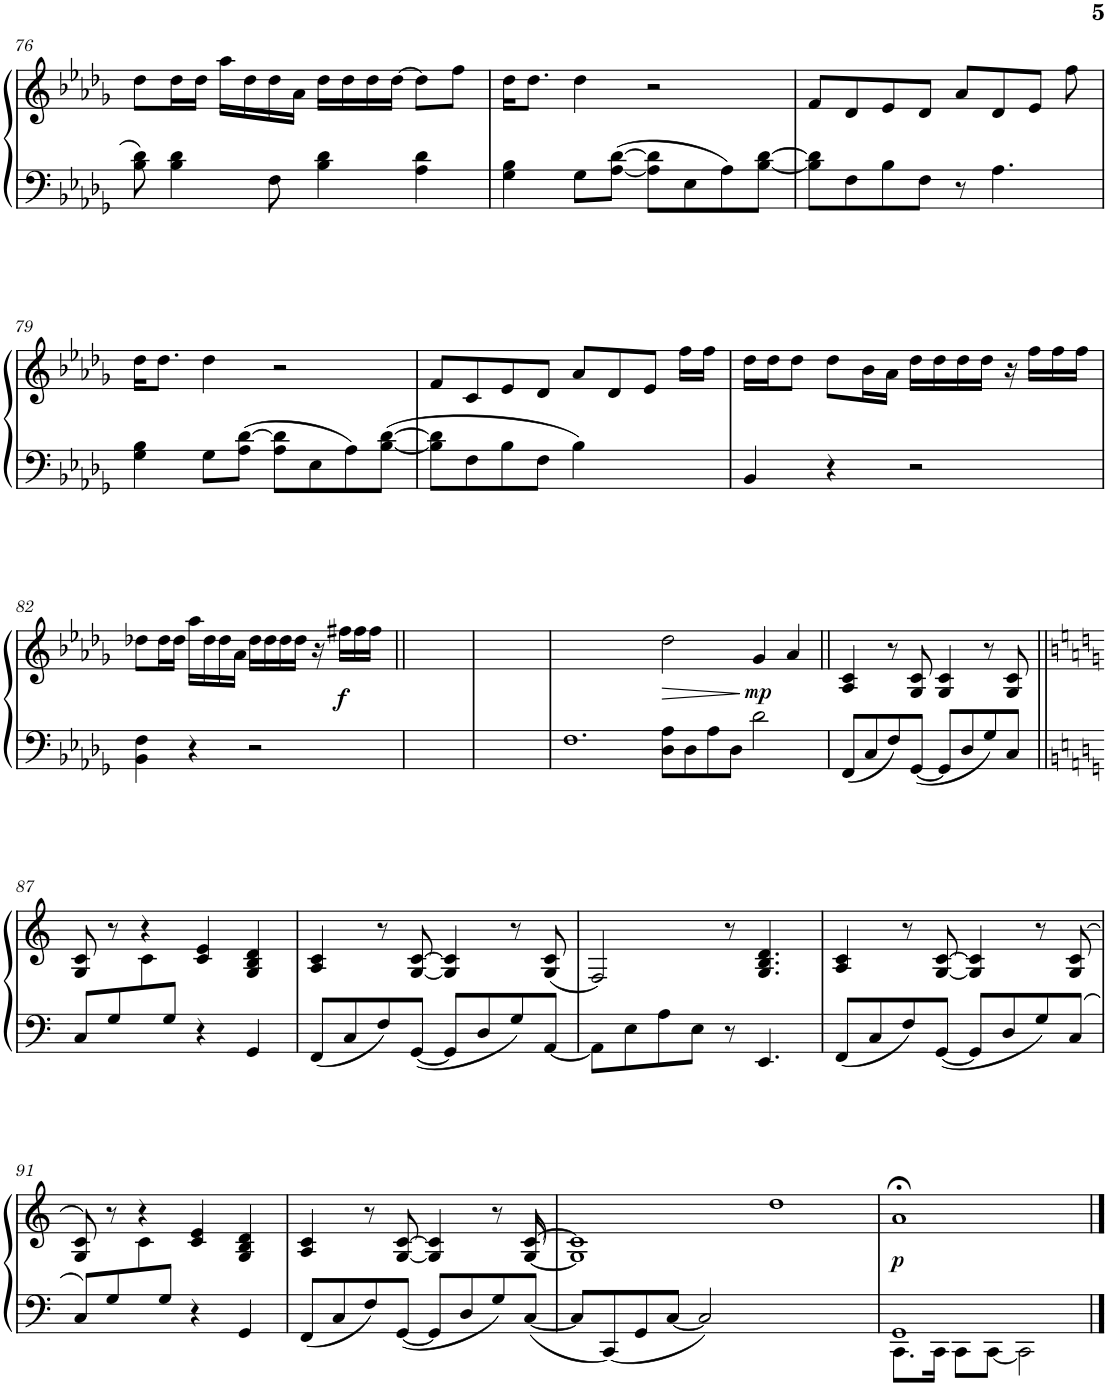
**kern	**kern	**dynam
*part1	*part1	*part1
*staff2	*staff1	*staff1/2
*I"Piano	*	*
*I'Pno	*	*
!!LO:PB:g=z
*clefF4	*clefG2	*
*k[b-e-a-d-g-]	*k[b-e-a-d-g-]	*
*M4/4	*M4/4	*
*met(c)	*met(c)	*
=76	=76	=76
8B-\ 8d-\	8dd-\L	.
4B-\ 4d-\	16dd-\L	.
.	16dd-\JJ	.
.	16aa-\LL	.
.	16dd-\	.
8F\	16dd-\	.
.	16a-\JJ	.
4B-\ 4d-\	16dd-\LL	.
.	16dd-\	.
.	16dd-\	.
.	[>16dd-\JJ	.
4A-\ 4d-\	8dd-\L]	.
.	8ff\J	.
=77	=77	=77
4G-\ 4B-\	16dd-\KL	.
.	8.dd-\J	.
8G-\L	4dd-\	.
[<8A-\ [>8d-\J	.	.
8A-\] 8d-\]L	2r	.
8E-\	.	.
8A-\	.	.
[<8B-\ [>8d-\J	.	.
=78	=78	=78
8B-\] 8d-\]L	8f/L	.
8F\	8d-/	.
8B-\	8e-/	.
8F\J	8d-/J	.
8r	8a-/L	.
4.A-\	8d-/	.
.	8e-/J	.
.	8ff\	.
!!LO:LB:g=z
=79	=79	=79
4G-\ 4B-\	16dd-\KL	.
.	8.dd-\J	.
8G-\L	4dd-\	.
8A-\ [>8d-\J	.	.
8A-\ 8d-\]L	2r	.
8E-\	.	.
8A-\	.	.
[<8B-\ [>8d-\J	.	.
=80	=80	=80
8B-\] 8d-\]L	8f/L	.
8F\	8c/	.
8B-\	8e-/	.
8F\J	8d-/J	.
4B-\	8a-/L	.
.	8d-/	.
4ryy	8e-/J	.
.	16ff\LL	.
.	16ff\JJ	.
=81	=81	=81
4BB-/	16dd-\LL	.
.	16dd-\J	.
.	8dd-\J	.
4r	8dd-\L	.
.	16b-\L	.
.	16a-\JJ	.
2r	16dd-\LL	.
.	16dd-\	.
.	16dd-\	.
.	16dd-\JJ	.
.	16r	.
.	16ff\LL	.
.	16ff\	.
.	16ff\JJ	.
!!LO:LB:g=z
=82	=82	=82
4BB-\ 4F\	8dd-X\L	.
.	16dd-\L	.
.	16dd-\JJ	.
4r	16aa-\LL	.
.	16dd-\	.
.	16dd-\	.
.	16a-\JJ	.
2r	16dd-\LL	.
.	16dd-\	.
.	16dd-\	.
.	16dd-\JJ	.
.	16r	.
!	!	!LO:DY:b
.	16ff#X\LL	f
.	16ff#\	.
.	16ff#\JJ	.
=83||	=83||	=83||
1ryy	1ryy	.
=84	=84	=84
1ryy	1ryy	.
=85	=85	=85
[1F	1ryy	.
2ryy	2ryy	.
!	!	!LO:HP:b
8D-\ 8A-\L	2dd-\	>
8D-\	.	.
8A-\	.	.
8D-\J	.	.
!	!	!LO:DY:n=1:b
2d-\	4g-/	] mp
.	4a-/	.
=86||	=86||	=86||
8FF/L	4A-/ 4c/	.
2F]	.	.
.	2ryy	.
8C/	.	.
8F/	8r	.
[<8GG-/J	8G-/ 8c/	.
8GG-/L]	4G-/ 4c/	.
8D-/	.	.
8G-/	8r	.
8C/J	8G-/ 8c/	.
!!LO:LB:g=z
=87||	=87||	=87||
*k[]	*k[]	*
*	*^	*
8C/L	8G/ 8c/	4ryy	.
8G/	8r	.	.
8ryy	4r	8c\	.
8G/J	.	2ryy	.
4r	4c/ 4e/	.	.
4GG/	4G/ 4B/ 4d/	.	.
.	.	8ryy	.
*	*v	*v	*
=88	=88	=88
8FF/L	4A/ 4c/	.
8C/	.	.
8F/	8r	.
[<8GG/J	[<8G/ [>8c/	.
8GG/L]	4G/] 4c/]	.
8D/	.	.
8G/	8r	.
[<8AA/J	(<8G/ 8c/	.
=89	=89	=89
8AA\L]	2F/)	.
8E\	.	.
8A\	.	.
8E\J	.	.
8r	8r	.
4.EE/	4.G/ 4.B/ 4.d/	.
=90	=90	=90
8FF/L	4A/ 4c/	.
8C/	.	.
8F/	8r	.
[<8GG/J	[<8G/ [>8c/	.
8GG/L]	4G/] 4c/]	.
8D/	.	.
8G/	8r	.
8C/J	(>8G/ 8c/	.
!!LO:LB:g=z
=91	=91	=91
*	*^	*
8C/L	8G/ 8c/)	4ryy	.
8G/	8r	.	.
8ryy	4r	8c\	.
8G/J	.	2ryy	.
4r	4c/ 4e/	.	.
4GG/	4G/ 4B/ 4d/	.	.
.	.	8ryy	.
=92	=92	=92	=92
8FF/L	4A/ 4c/	2..ryy	.
8C/	.	.	.
8F/	8r	.	.
[<8GG/J	[<8G/ [>8c/	.	.
8GG/L]	4G/] 4c/]	.	.
8D/	.	.	.
8G/	8r	.	.
[<8C/J	[>8c/	[<8G/	.
=93	=93	=93	=93
8C/L]	1c]	1G]	.
8CC/	.	.	.
8GG/	.	.	.
[<8C/J	.	.	.
2C/]	.	.	.
1ryy	1dd	1ryy	.
=94	=94	=94	=94
*^	*	*	*
!	!	!	!	!LO:DY:b
*	*	*v	*v	*
1GG	8.CC\L	1a;<	p
.	16CC\Jk	.	.
.	8CC\L	.	.
.	[<8CC\J	.	.
.	2CC\]	.	.
*v	*v	*	*
==	==	==
*-	*-	*-
